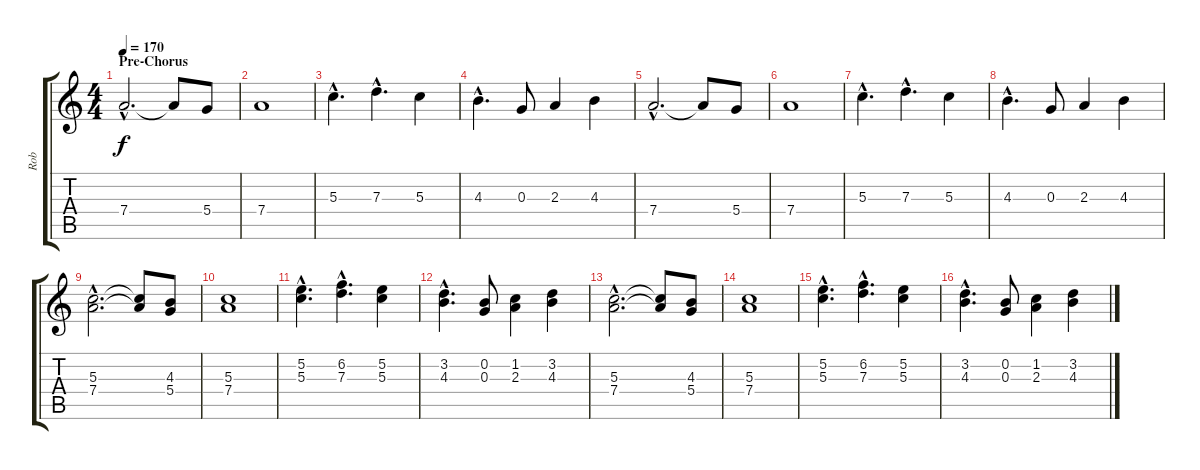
\track ("Rob" "Rob") {instrument distortionguitar}
\staff {score tabs}
\tuning (E4 B3 G3 D3 A2 E2) {hide}
\ts (4 4)
\section ("" "Pre-Chorus")
\tempo 170
\clef g2
\ks c
7.4{hac}.2{d dy f} 7.4{t}.8 5.4.8 |
7.4.1 |
5.3{hac}.4{d} 7.3{hac}.4{d} 5.3.4 |
4.3{hac}.4{d} 0.3.8 2.3.4 4.3.4 |
7.4{hac}.2{d} 7.4{t}.8 5.4.8 |
7.4.1 |
5.3{hac}.4{d} 7.3{hac}.4{d} 5.3.4 |
4.3{hac}.4{d} 0.3.8 2.3.4 4.3.4 |
(5.3{hac} 7.4{hac}).2{d} (5.3{t} 7.4{t}).8 (4.3 5.4).8 |
(5.3 7.4).1 |
(5.2{hac} 5.3{hac}).4{d} (6.2{hac} 7.3{hac}).4{d} (5.2 5.3).4 |
(3.2{hac} 4.3{hac}).4{d} (0.2 0.3).8 (1.2 2.3).4 (3.2 4.3).4 |
(5.3{hac} 7.4{hac}).2{d} (5.3{t} 7.4{t}).8 (4.3 5.4).8 |
(5.3 7.4).1 |
(5.2{hac} 5.3{hac}).4{d} (6.2{hac} 7.3{hac}).4{d} (5.2 5.3).4 |
(3.2{hac} 4.3{hac}).4{d} (0.2 0.3).8 (1.2 2.3).4 (3.2 4.3).4
